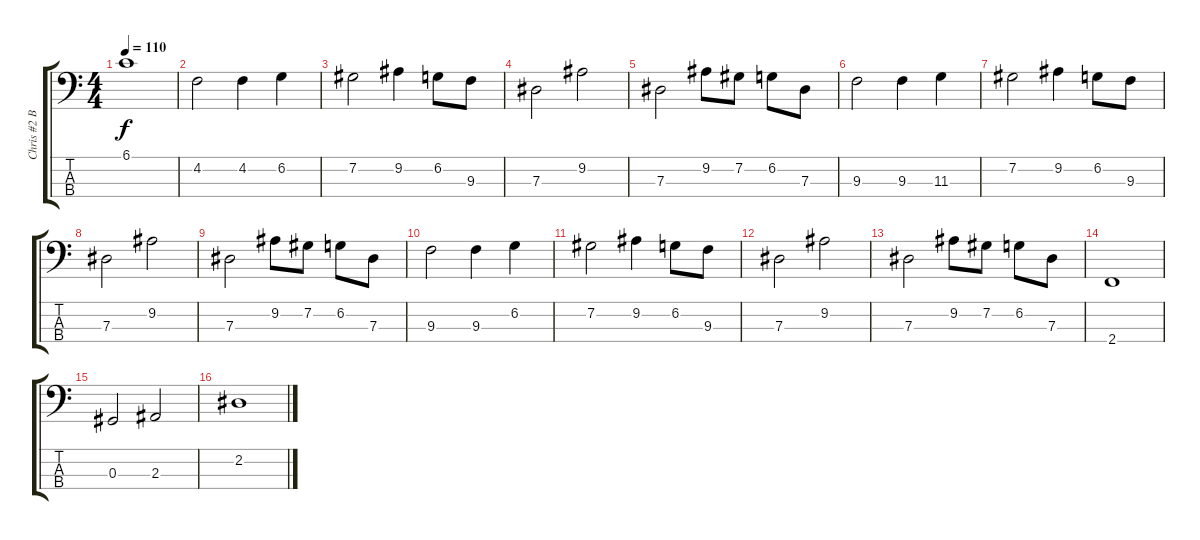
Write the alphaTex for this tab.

\track ("Chris #2 Bass" "Chris #2 B") {instrument electricbasspick}
\staff {score tabs}
\tuning (Gb2 Db2 Ab1 Eb1) {hide}
\ts (4 4)
\tempo 110
\clef f4
\ks c
6.1.1{dy f} |
4.2.2 4.2.4 6.2.4 |
7.2.2 9.2.4 6.2.8 9.3.8 |
7.3.2 9.2.2 |
7.3.2 9.2.8 7.2.8 6.2.8 7.3.8 |
9.3.2 9.3.4 11.3.4 |
7.2.2 9.2.4 6.2.8 9.3.8 |
7.3.2 9.2.2 |
7.3.2 9.2.8 7.2.8 6.2.8 7.3.8 |
9.3.2 9.3.4 6.2.4 |
7.2.2 9.2.4 6.2.8 9.3.8 |
7.3.2 9.2.2 |
7.3.2 9.2.8 7.2.8 6.2.8 7.3.8 |
2.4.1 |
0.3.2 2.3.2 |
2.2.1
